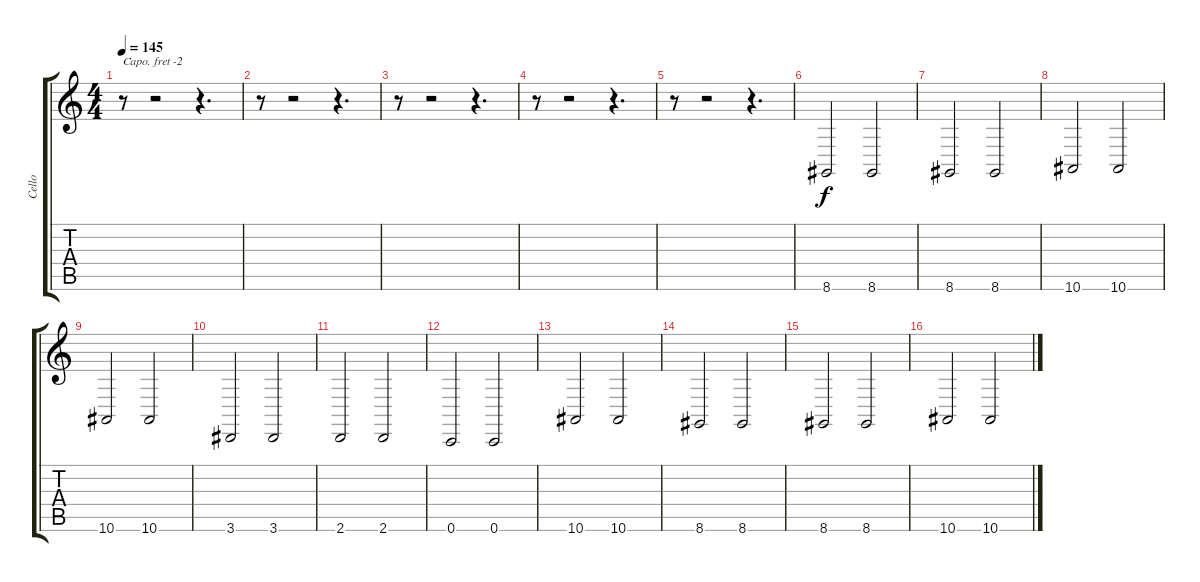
\track ("Cello" "Cello") {instrument cello}
\staff {score tabs}
\capo -2
\tuning (E4 B3 G3 D3 A2 D2) {hide}
\ts (4 4)
\tempo 145
\clef g2
\ks c
r.8{dy f} r.2 r.4{d} |
r.8 r.2 r.4{d} |
r.8 r.2 r.4{d} |
r.8 r.2 r.4{d} |
r.8 r.2 r.4{d} |
8.6.2 8.6.2 |
8.6.2 8.6.2 |
10.6.2 10.6.2 |
10.6.2 10.6.2 |
3.6.2 3.6.2 |
2.6.2 2.6.2 |
0.6.2 0.6.2 |
10.6.2 10.6.2 |
8.6.2 8.6.2 |
8.6.2 8.6.2 |
10.6.2 10.6.2
